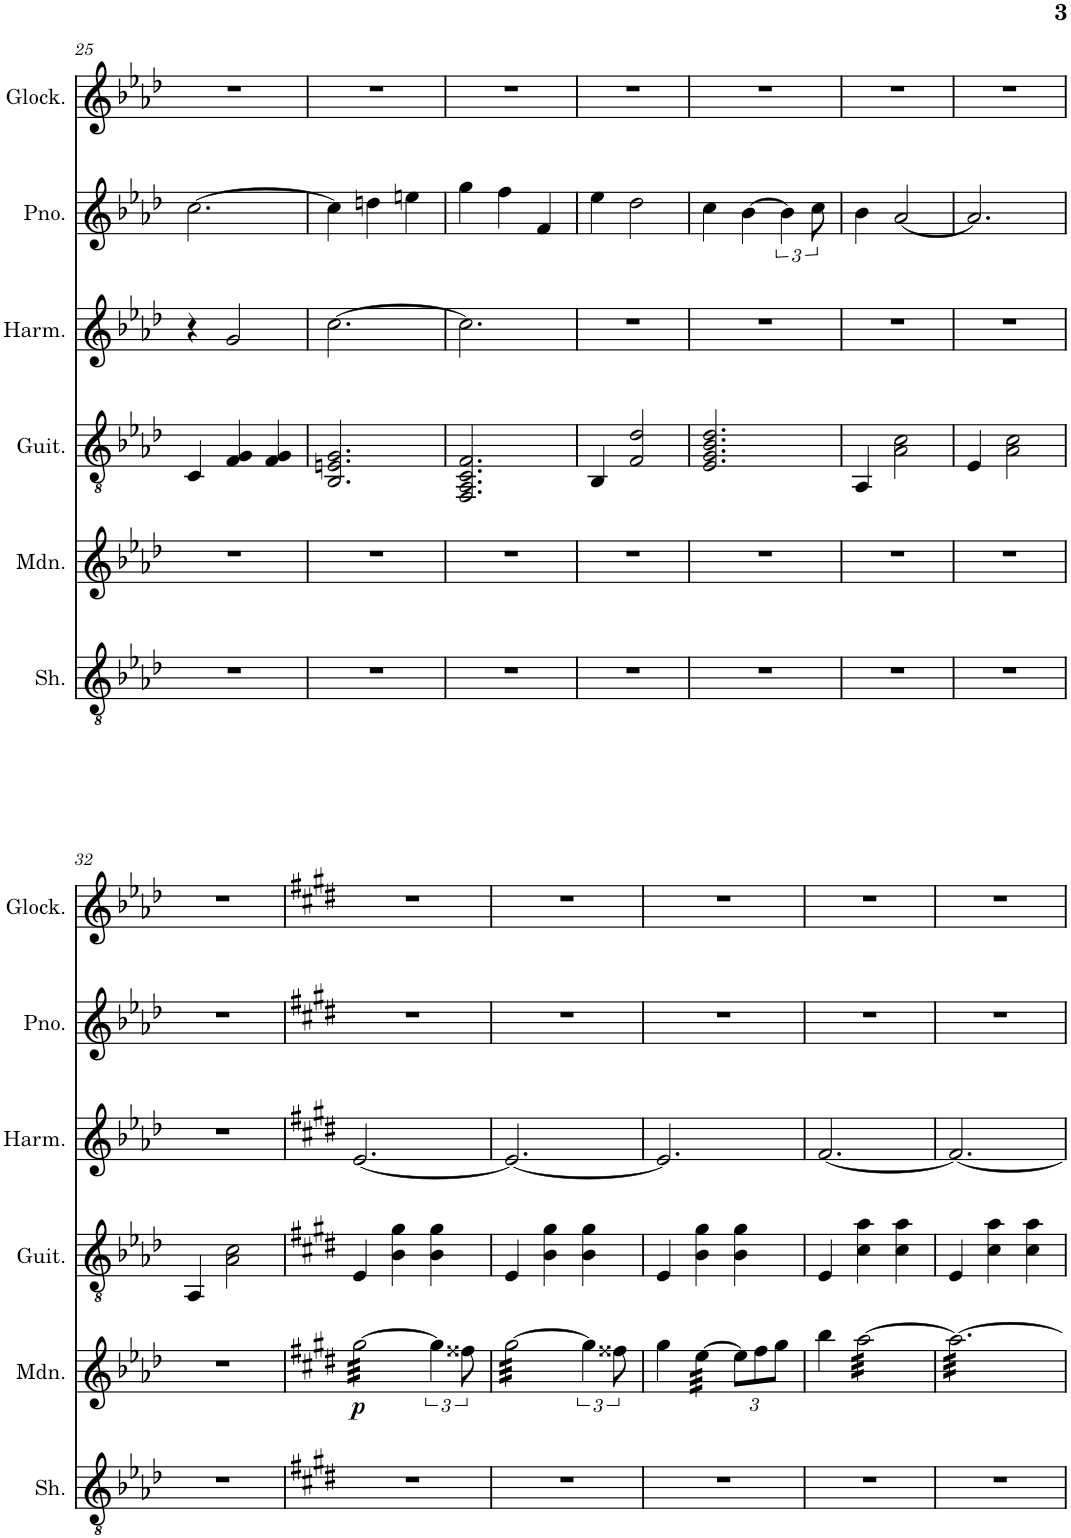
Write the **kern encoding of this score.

**kern	**kern	**dynam	**kern	**kern	**kern	**kern
*part6	*part5	*part5	*part4	*part3	*part2	*part1
*staff6	*staff5	*staff5	*staff4	*staff3	*staff2	*staff1
*I"Shamisen	*I"Mandolin	*	*I"Classical Guitar	*I"12-Hole C Chromatic Harmonica	*I"Piano	*I"Glockenspiel
*I'Sh.	*I'Mdn.	*	*I'Guit.	*I'Harm.	*I'Pno.	*I'Glock.
!!LO:PB:g=z
*clefGv2	*clefG2	*	*clefGv2	*clefG2	*clefG2	*clefG2
*	*	*	*	*	*	*Trd-14c-24
*k[b-e-a-d-]	*k[b-e-a-d-]	*	*k[b-e-a-d-]	*k[b-e-a-d-]	*k[b-e-a-d-]	*k[b-e-a-d-]
*M3/4	*M3/4	*	*M3/4	*M3/4	*M3/4	*M3/4
=25	=25	=25	=25	=25	=25	=25
2.r	2.r	.	4C/	4r	[2.cc\	2.r
.	.	.	4F/ 4G/	2g/	.	.
.	.	.	4F/ 4G/	.	.	.
=26	=26	=26	=26	=26	=26	=26
2.r	2.r	.	2.BB-/ 2.En/ 2.G/	[2.cc\	4cc\]	2.r
.	.	.	.	.	4ddn\	.
.	.	.	.	.	4een\	.
=27	=27	=27	=27	=27	=27	=27
2.r	2.r	.	2.FF/ 2.AA-/ 2.C/ 2.F/	2.cc\]	4gg\	2.r
.	.	.	.	.	4ff\	.
.	.	.	.	.	4f/	.
=28	=28	=28	=28	=28	=28	=28
2.r	2.r	.	4BB-/	2.r	4ee-\	2.r
.	.	.	2F/ 2d-/	.	2dd-\	.
=29	=29	=29	=29	=29	=29	=29
2.r	2.r	.	2.E-/ 2.G/ 2.B-/ 2.d-/	2.r	4cc\	2.r
.	.	.	.	.	[4b-\	.
.	.	.	.	.	6b-\]	.
.	.	.	.	.	12cc\	.
=30	=30	=30	=30	=30	=30	=30
2.r	2.r	.	4AA-/	2.r	4b-\	2.r
.	.	.	2A-\ 2c\	.	[2a-/	.
=31	=31	=31	=31	=31	=31	=31
2.r	2.r	.	4E-/	2.r	2.a-/]	2.r
.	.	.	2A-\ 2c\	.	.	.
!!LO:LB:g=z
=32	=32	=32	=32	=32	=32	=32
2.r	2.r	.	4AA-/	2.r	2.r	2.r
.	.	.	2A-\ 2c\	.	.	.
=33	=33	=33	=33	=33	=33	=33
*k[f#c#g#d#]	*k[f#c#g#d#]	*	*k[f#c#g#d#]	*k[f#c#g#d#]	*k[f#c#g#d#]	*k[f#c#g#d#]
!	!	!LO:DY:b	!	!	!	!
*	*tremolo	*	*	*	*	*
2.r	[32gg#\LLL	p	4E/	[2.e/	2.r	2.r
.	32gg#\	.	.	.	.	.
.	32gg#\	.	.	.	.	.
.	32gg#\	.	.	.	.	.
.	32gg#\	.	.	.	.	.
.	32gg#\	.	.	.	.	.
.	32gg#\	.	.	.	.	.
.	32gg#\	.	.	.	.	.
.	32gg#\	.	4B\ 4g#\	.	.	.
.	32gg#\	.	.	.	.	.
.	32gg#\	.	.	.	.	.
.	32gg#\	.	.	.	.	.
.	32gg#\	.	.	.	.	.
.	32gg#\	.	.	.	.	.
.	32gg#\	.	.	.	.	.
.	32gg#\JJJ	.	.	.	.	.
*	*Xtremolo	*	*	*	*	*
.	6gg#\]	.	4B\ 4g#\	.	.	.
.	12ff##X\	.	.	.	.	.
=34	=34	=34	=34	=34	=34	=34
*	*tremolo	*	*	*	*	*
2.r	[32gg#\LLL	.	4E/	2.e/_	2.r	2.r
.	32gg#\	.	.	.	.	.
.	32gg#\	.	.	.	.	.
.	32gg#\	.	.	.	.	.
.	32gg#\	.	.	.	.	.
.	32gg#\	.	.	.	.	.
.	32gg#\	.	.	.	.	.
.	32gg#\	.	.	.	.	.
.	32gg#\	.	4B\ 4g#\	.	.	.
.	32gg#\	.	.	.	.	.
.	32gg#\	.	.	.	.	.
.	32gg#\	.	.	.	.	.
.	32gg#\	.	.	.	.	.
.	32gg#\	.	.	.	.	.
.	32gg#\	.	.	.	.	.
.	32gg#\JJJ	.	.	.	.	.
*	*Xtremolo	*	*	*	*	*
.	6gg#\]	.	4B\ 4g#\	.	.	.
.	12ff##X\	.	.	.	.	.
=35	=35	=35	=35	=35	=35	=35
2.r	4gg#\	.	4E/	2.e/]	2.r	2.r
*	*tremolo	*	*	*	*	*
.	[32ee\LLL	.	4B\ 4g#\	.	.	.
.	32ee\	.	.	.	.	.
.	32ee\	.	.	.	.	.
.	32ee\	.	.	.	.	.
.	32ee\	.	.	.	.	.
.	32ee\	.	.	.	.	.
.	32ee\	.	.	.	.	.
.	32ee\JJJ	.	.	.	.	.
*	*Xtremolo	*	*	*	*	*
*	*Xbrackettup	*	*	*	*	*
.	12ee\L]	.	4B\ 4g#\	.	.	.
.	12ff#\	.	.	.	.	.
.	12gg#\J	.	.	.	.	.
=36	=36	=36	=36	=36	=36	=36
2.r	4bb\	.	4E/	[2.f#/	2.r	2.r
*	*tremolo	*	*	*	*	*
.	[32aa\LLL	.	4c#\ 4a\	.	.	.
.	32aa\	.	.	.	.	.
.	32aa\	.	.	.	.	.
.	32aa\	.	.	.	.	.
.	32aa\	.	.	.	.	.
.	32aa\	.	.	.	.	.
.	32aa\	.	.	.	.	.
.	32aa\	.	.	.	.	.
.	32aa\	.	4c#\ 4a\	.	.	.
.	32aa\	.	.	.	.	.
.	32aa\	.	.	.	.	.
.	32aa\	.	.	.	.	.
.	32aa\	.	.	.	.	.
.	32aa\	.	.	.	.	.
.	32aa\	.	.	.	.	.
.	32aa\JJJ	.	.	.	.	.
=37	=37	=37	=37	=37	=37	=37
2.r	32aa\LLL	.	4E/	2.f#/_	2.r	2.r
.	32aa\	.	.	.	.	.
.	32aa\	.	.	.	.	.
.	32aa\	.	.	.	.	.
.	32aa\	.	.	.	.	.
.	32aa\	.	.	.	.	.
.	32aa\	.	.	.	.	.
.	32aa\	.	.	.	.	.
.	32aa\	.	4c#\ 4a\	.	.	.
.	32aa\	.	.	.	.	.
.	32aa\	.	.	.	.	.
.	32aa\	.	.	.	.	.
.	32aa\	.	.	.	.	.
.	32aa\	.	.	.	.	.
.	32aa\	.	.	.	.	.
.	32aa\	.	.	.	.	.
.	32aa\	.	4c#\ 4a\	.	.	.
.	32aa\	.	.	.	.	.
.	32aa\	.	.	.	.	.
.	32aa\	.	.	.	.	.
.	32aa\	.	.	.	.	.
.	32aa\	.	.	.	.	.
.	32aa\	.	.	.	.	.
.	32aa\JJJ	.	.	.	.	.
*	*Xtremolo	*	*	*	*	*
=	=	=	=	=	=	=
*-	*-	*-	*-	*-	*-	*-
